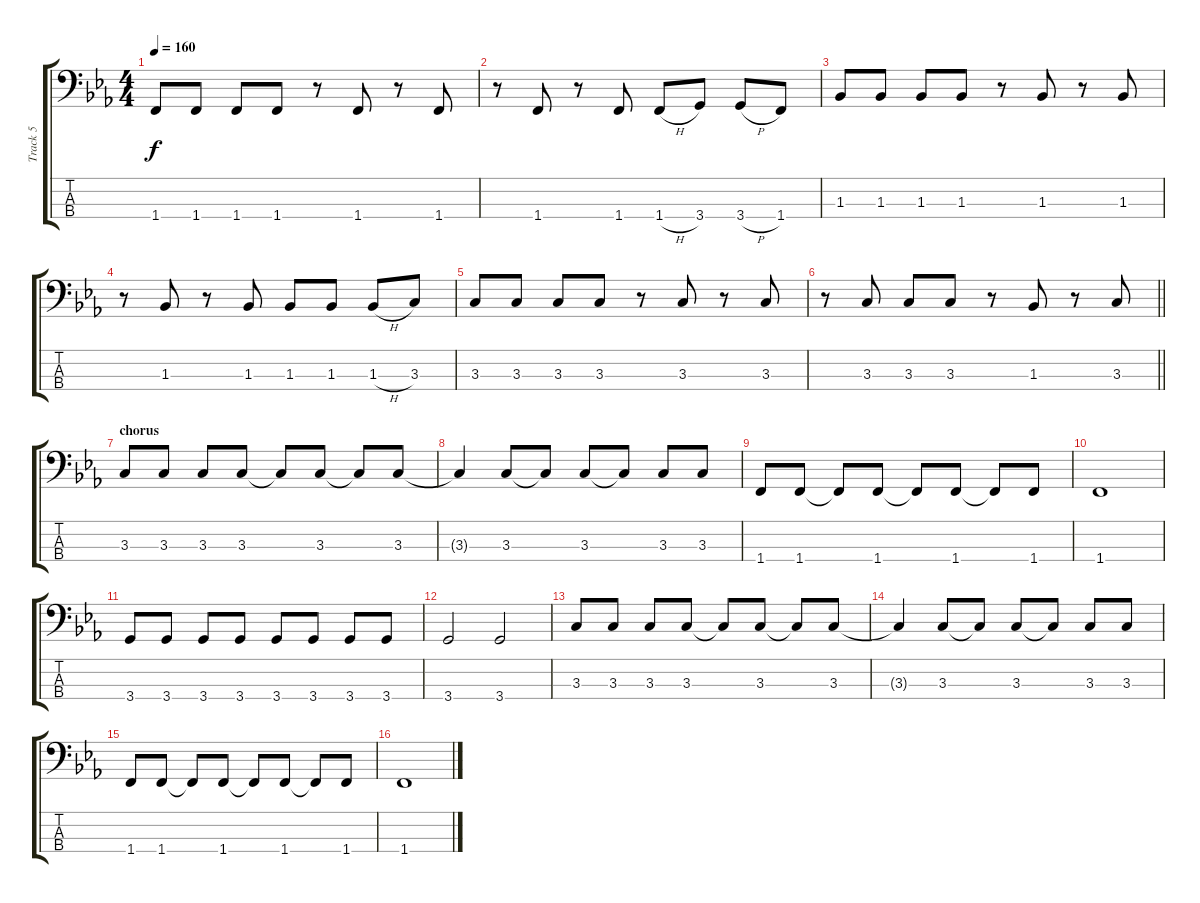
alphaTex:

\track ("Track 5" "Track 5") {instrument electricbassfinger}
\staff {score tabs}
\tuning (G2 D2 A1 E1) {hide}
\ts (4 4)
\tempo 160
\clef f4
\ks cminor
1.4.8{dy f} 1.4.8 1.4.8 1.4.8 r.8 1.4.8 r.8 1.4.8 |
r.8 1.4.8 r.8 1.4.8 1.4{h}.8 3.4.8 3.4{h}.8 1.4.8 |
1.3.8 1.3.8 1.3.8 1.3.8 r.8 1.3.8 r.8 1.3.8 |
r.8 1.3.8 r.8 1.3.8 1.3.8 1.3.8 1.3{h}.8 3.3.8 |
3.3.8 3.3.8 3.3.8 3.3.8 r.8 3.3.8 r.8 3.3.8 |
\barLineRight lightlight
r.8 3.3.8 3.3.8 3.3.8 r.8 1.3.8 r.8 3.3.8 |
\section ("" "chorus")
3.3.8 3.3.8 3.3.8 3.3.8 3.3{t}.8 3.3.8 3.3{t}.8 3.3.8 |
3.3{t}.4 3.3.8 3.3{t}.8 3.3.8 3.3{t}.8 3.3.8 3.3.8 |
1.4.8 1.4.8 1.4{t}.8 1.4.8 1.4{t}.8 1.4.8 1.4{t}.8 1.4.8 |
1.4.1 |
3.4.8 3.4.8 3.4.8 3.4.8 3.4.8 3.4.8 3.4.8 3.4.8 |
3.4.2 3.4.2 |
3.3.8 3.3.8 3.3.8 3.3.8 3.3{t}.8 3.3.8 3.3{t}.8 3.3.8 |
3.3{t}.4 3.3.8 3.3{t}.8 3.3.8 3.3{t}.8 3.3.8 3.3.8 |
1.4.8 1.4.8 1.4{t}.8 1.4.8 1.4{t}.8 1.4.8 1.4{t}.8 1.4.8 |
1.4.1
